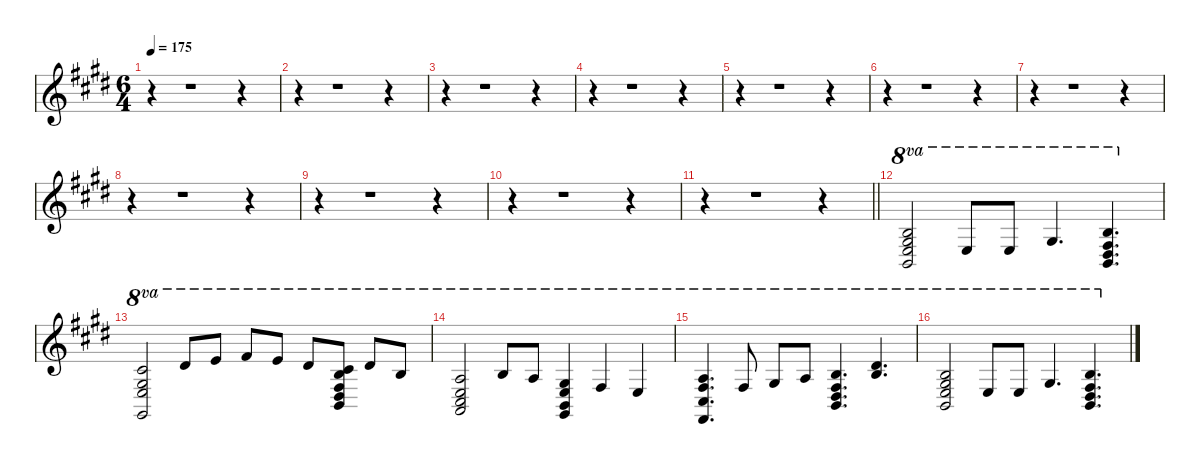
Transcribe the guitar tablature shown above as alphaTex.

\defaultSystemsLayout 4
\hideDynamics
\bracketExtendMode nobrackets
\singleTrackTrackNamePolicy hidden
\multiTrackTrackNamePolicy hidden
\firstSystemTrackNameMode fullname
\firstSystemTrackNameOrientation horizontal
\otherSystemsTrackNameOrientation horizontal
\track ("Strings 3-hidden" "vln.") {instrument stringensemble1}
\staff {score}
\tuning (E4 B3 G3 D3 A2 C2)
\ts (6 4)
\tempo 175
\clef g2
\ks e
r.4{dy f beam Down} r.1{beam Down} r.4{beam Down} |
r.4{beam Down} r.1{beam Down} r.4{beam Down} |
r.4{beam Down} r.1{beam Down} r.4{beam Down} |
r.4{beam Down} r.1{beam Down} r.4{beam Down} |
r.4{beam Down} r.1{beam Down} r.4{beam Down} |
r.4{beam Down} r.1{beam Down} r.4{beam Down} |
r.4{beam Down} r.1{beam Down} r.4{beam Down} |
r.4{beam Down} r.1{beam Down} r.4{beam Down} |
r.4{beam Down} r.1{beam Down} r.4{beam Down} |
r.4{beam Down} r.1{beam Down} r.4{beam Down} |
\barLineRight lightlight
r.4{beam Down} r.1{beam Down} r.4{beam Down} |
(7.1{acc forcenatural} 9.2{acc #} 9.3{acc forcenatural} 9.4{acc forcenatural}).2{bd 120 ot 8va dy mp instrument musicbox beam Up} 9.3{acc forcenatural}.8{ot 8va beam Up} 9.3{acc forcenatural}.8{ot 8va beam Up} 9.2{acc #}.4{d ot 8va beam Up} (7.1{acc forcenatural} 7.2{acc #} 8.3{acc #} 9.4{acc forcenatural}).4{d bd 120 ot 8va beam Up} |
(9.1{acc #} 9.2{acc #} 9.3{acc forcenatural} 11.5{acc #}).2{bd 120 ot 8va beam Up} 11.1{acc #}.8{ot 8va beam Up} 12.1{acc forcenatural}.8{ot 8va beam Up} 14.1{acc #}.8{ot 8va beam Up} 12.1{acc forcenatural}.8{ot 8va beam Up} 11.1{acc #}.8{ot 8va beam Up} (9.1{acc #} 12.2{acc forcenatural} 11.3{acc #} 13.4{acc #} 14.5{acc forcenatural}).8{bd 60 ot 8va beam Up} 11.1{acc #}.8{ot 8va beam Up} 12.2{acc forcenatural}.8{ot 8va beam Up} |
(10.2{acc forcenatural} 9.3{acc forcenatural} 11.4{acc #} 12.5{acc forcenatural}).2{bd 120 ot 8va beam Up} 12.2{acc forcenatural}.8{ot 8va beam Up} 10.2{acc forcenatural}.8{ot 8va beam Up} (4.1{acc #} 5.2{acc forcenatural} 4.3{acc forcenatural} 6.4{acc #}).4{bd 120 ot 8va beam Up} 2.1{acc #}.4{ot 8va beam Up} 0.1{acc forcenatural}.4{ot 8va beam Up} |
(5.1{acc forcenatural} 7.2{acc #} 6.3{acc #} 4.4{acc #}).4{d bd 120 ot 8va beam Up} 7.2{acc #}.8{ot 8va beam Up} 4.1{acc #}.8{ot 8va beam Up} 5.1{acc forcenatural}.8{ot 8va beam Up} (7.1{acc forcenatural} 7.2{acc #} 8.3{acc #} 9.4{acc forcenatural}).4{d bd 120 ot 8va beam Up} (11.1{acc #} 12.2{acc forcenatural}).4{d ot 8va beam Up} |
(7.1{acc forcenatural} 9.2{acc #} 9.3{acc forcenatural} 9.4{acc forcenatural}).2{bd 120 ot 8va beam Up} 9.3{acc forcenatural}.8{ot 8va beam Up} 9.3{acc forcenatural}.8{ot 8va beam Up} 9.2{acc #}.4{d ot 8va beam Up} (7.1{acc forcenatural} 7.2{acc #} 8.3{acc #} 9.4{acc forcenatural}).4{d bd 120 ot 8va beam Up}
